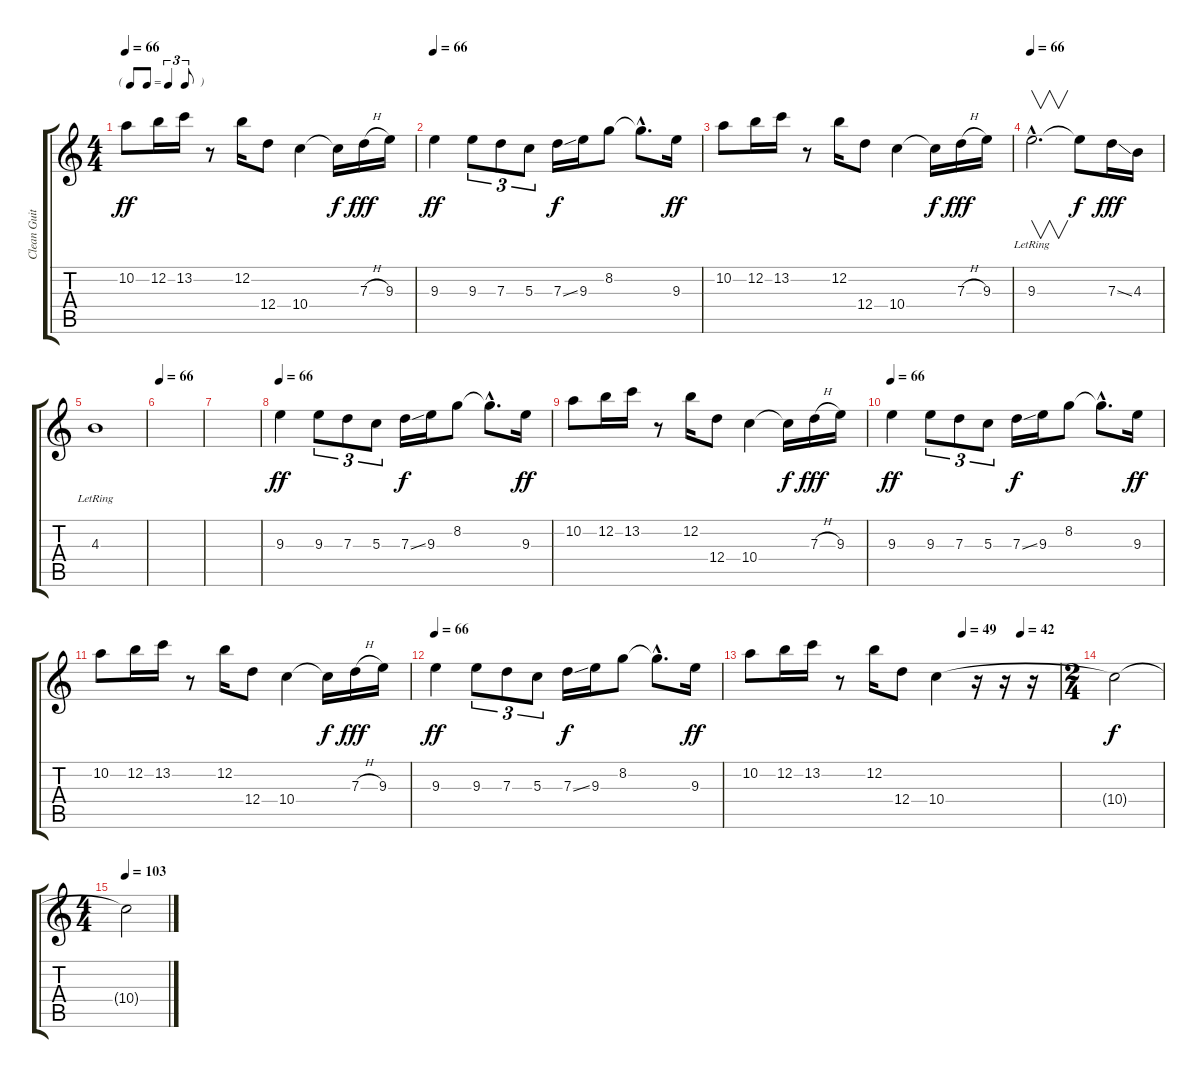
\track ("Clean Guitar" "Clean Guit") {instrument electricguitarjazz}
\staff {score tabs}
\tuning (E4 B3 G3 D3 A2 E2) {hide}
\ts (4 4)
\tf triplet8th
\tempo 66
\clef g2
\ks c
10.2.8{dy ff} 12.2.16 13.2.16 r.8 12.2.16 12.4.8 10.4.4 10.4{t}.16{dy f} 7.3{h}.16{dy fff} 9.3.16 |
\tempo 66
9.3.4{dy ff} 9.3.8{tu (3 2)} 7.3.8{tu (3 2)} 5.3.8{tu (3 2)} 7.3{ss}.16{dy f} 9.3.16 8.2.8 8.2{hac t}.8{d} 9.3.16{dy ff} |
10.2.8 12.2.16 13.2.16 r.8 12.2.16 12.4.8 10.4.4 10.4{t}.16{dy f} 7.3{h}.16{dy fff} 9.3.16 |
\tempo 66
9.3{hac lr}.2{v d} 9.3{t}.8{dy f} 7.3{ss}.16{dy fff} 4.3.16 |
4.3{lr}.1 |
\tempo 66
|
|
\tempo 66
9.3.4{dy ff} 9.3.8{tu (3 2)} 7.3.8{tu (3 2)} 5.3.8{tu (3 2)} 7.3{ss}.16{dy f} 9.3.16 8.2.8 8.2{hac t}.8{d} 9.3.16{dy ff} |
10.2.8 12.2.16 13.2.16 r.8 12.2.16 12.4.8 10.4.4 10.4{t}.16{dy f} 7.3{h}.16{dy fff} 9.3.16 |
\tempo 66
9.3.4{dy ff} 9.3.8{tu (3 2)} 7.3.8{tu (3 2)} 5.3.8{tu (3 2)} 7.3{ss}.16{dy f} 9.3.16 8.2.8 8.2{hac t}.8{d} 9.3.16{dy ff} |
10.2.8 12.2.16 13.2.16 r.8 12.2.16 12.4.8 10.4.4 10.4{t}.16{dy f} 7.3{h}.16{dy fff} 9.3.16 |
\tempo 66
9.3.4{dy ff} 9.3.8{tu (3 2)} 7.3.8{tu (3 2)} 5.3.8{tu (3 2)} 7.3{ss}.16{dy f} 9.3.16 8.2.8 8.2{hac t}.8{d} 9.3.16{dy ff} |
\tempo (49 0.6875)
\tempo (42 0.875)
10.2.8 12.2.16 13.2.16 r.8 12.2.16 12.4.8 10.4.4 r.16 r.16 r.16 |
\ts (2 4)
10.4{t}.2{dy f} |
\ts (4 4)
\tempo 103
10.4{t}.2
